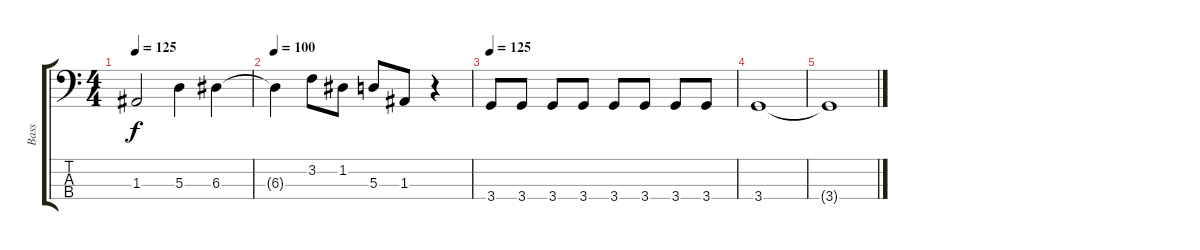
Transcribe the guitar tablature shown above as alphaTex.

\track ("Bass" "Bass") {instrument electricbasspick}
\staff {score tabs}
\tuning (G2 D2 A1 E1) {hide}
\ts (4 4)
\tempo 125
\clef f4
\ks c
1.3.2{dy f} 5.3.4 6.3.4 |
\tempo 100
6.3{t}.4 3.2.8 1.2.8 5.3.8 1.3.8 r.4 |
\tempo 125
3.4.8 3.4.8 3.4.8 3.4.8 3.4.8 3.4.8 3.4.8 3.4.8 |
3.4.1 |
3.4{t}.1
